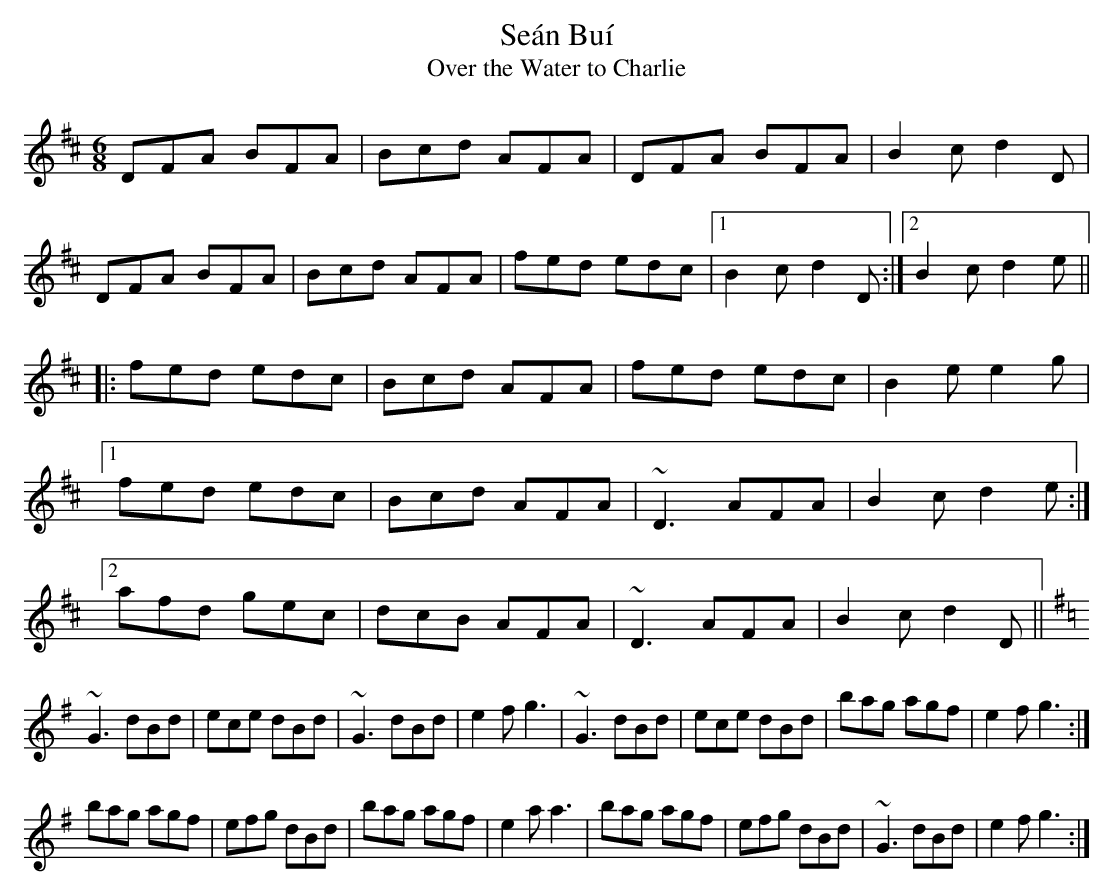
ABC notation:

X:1
T:Se\'an Bu\'i
T:Over the Water to Charlie
M:6/8
K:D
DFA BFA|Bcd AFA|DFA BFA|B2c d2D|
DFA BFA|Bcd AFA|fed edc|1 B2c d2D:|2 B2c d2e||
|:fed edc|Bcd AFA|fed edc|B2e e2g|
[1 fed edc|Bcd AFA|~D3 AFA|B2c d2e:|
[2 afd gec|dcB AFA|~D3 AFA|B2c d2D||
K:G
~G3 dBd|ece dBd|~G3 dBd|e2f g3|~G3 dBd|ece dBd|bag agf|e2f g3:|
bag agf|efg dBd|bag agf|e2a a3|bag agf|efg dBd|~G3 dBd|e2f g3:|
